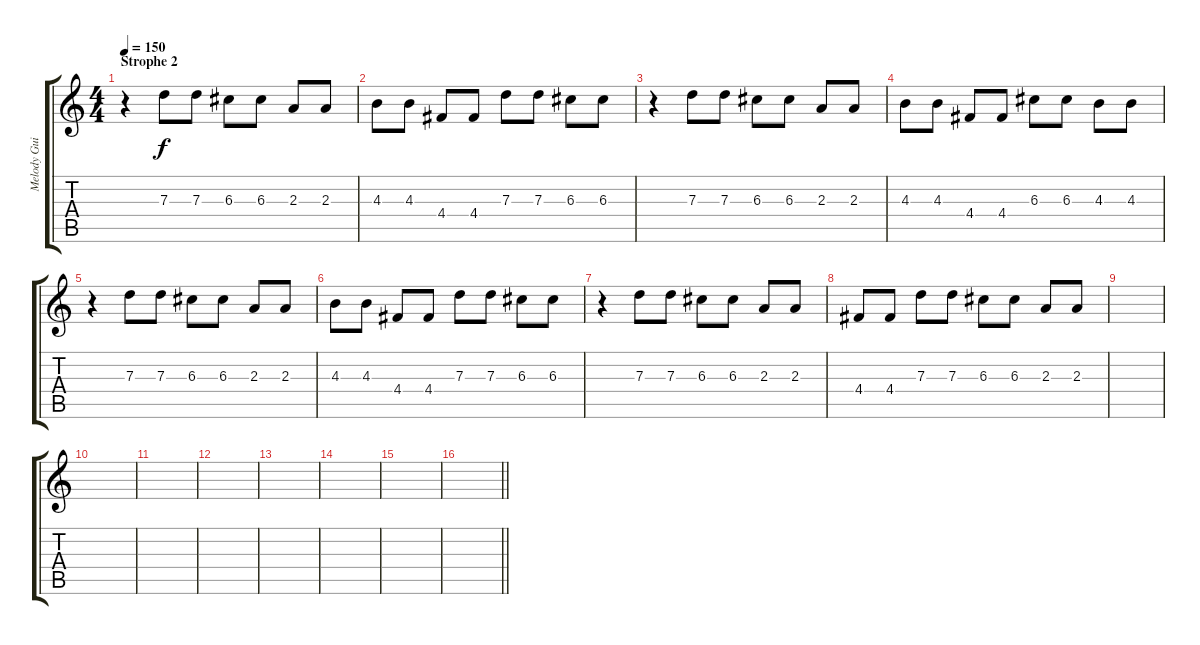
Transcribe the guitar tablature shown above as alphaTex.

\track ("Melody Guitar" "Melody Gui") {instrument overdrivenguitar}
\staff {score tabs}
\tuning (E4 B3 G3 D3 A2 E2) {hide}
\ts (4 4)
\section ("" "Strophe 2")
\tempo 150
\clef g2
\ks c
r.4{dy f} 7.3.8 7.3.8 6.3.8 6.3.8 2.3.8 2.3.8 |
4.3.8 4.3.8 4.4.8 4.4.8 7.3.8 7.3.8 6.3.8 6.3.8 |
r.4 7.3.8 7.3.8 6.3.8 6.3.8 2.3.8 2.3.8 |
4.3.8 4.3.8 4.4.8 4.4.8 6.3.8 6.3.8 4.3.8 4.3.8 |
r.4 7.3.8 7.3.8 6.3.8 6.3.8 2.3.8 2.3.8 |
4.3.8 4.3.8 4.4.8 4.4.8 7.3.8 7.3.8 6.3.8 6.3.8 |
r.4 7.3.8 7.3.8 6.3.8 6.3.8 2.3.8 2.3.8 |
4.4.8 4.4.8 7.3.8 7.3.8 6.3.8 6.3.8 2.3.8 2.3.8 |
|
|
|
|
|
|
|
\barLineRight lightlight
